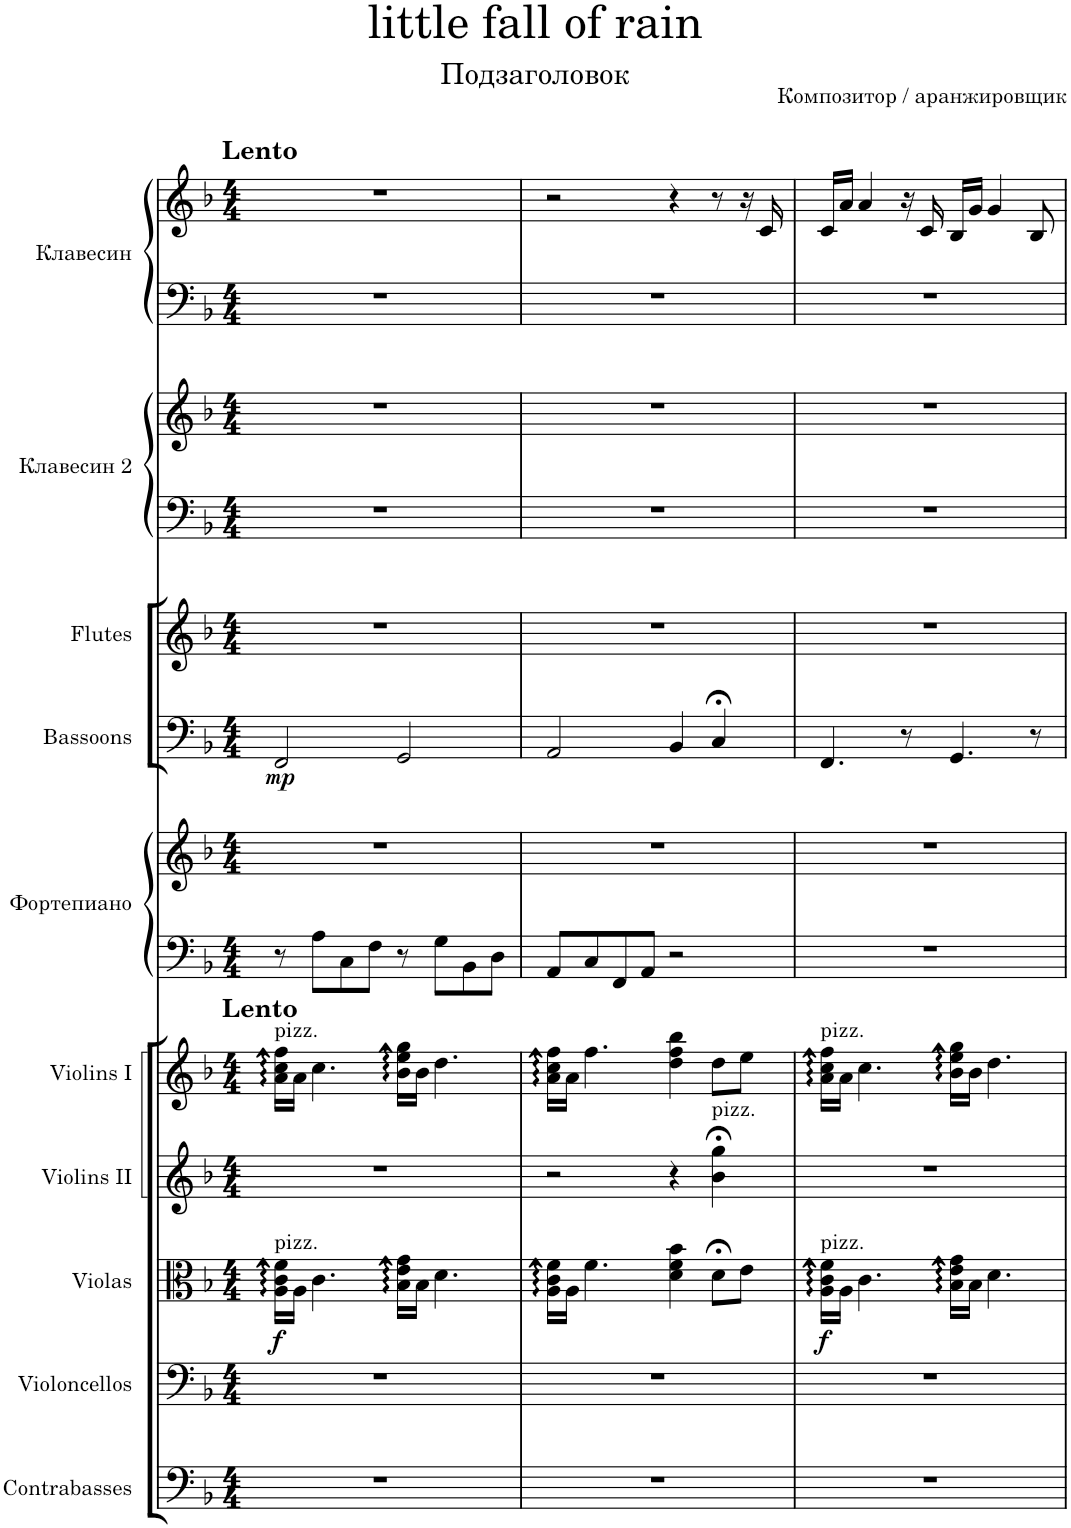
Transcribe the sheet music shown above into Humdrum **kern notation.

**kern	**kern	**kern	**dynam	**kern	**kern	**kern	**kern	**kern	**dynam	**kern	**kern	**kern	**kern	**kern
*part10	*part9	*part8	*part8	*part7	*part6	*part5	*part5	*part4	*part4	*part3	*part2	*part2	*part1	*part1
*staff13	*staff12	*staff11	*staff11	*staff10	*staff9	*staff8	*staff7	*staff6	*staff6	*staff5	*staff4	*staff3	*staff2	*staff1
*I"Contrabasses	*I"Violoncellos	*I"Violas	*	*I"Violins II	*I"Violins I	*I"Фортепиано	*	*I"Bassoons	*	*I"Flutes	*I"Клавесин 2	*	*I"Клавесин	*
*I'Cb.	*I'Vc.	*I'Vla.	*	*I'Vln. II	*I'Vln. I	*	*	*I'Bsn.	*	*I'Fl.	*	*	*	*
*clefF4	*clefF4	*clefC3	*	*clefG2	*clefG2	*clefF4	*clefG2	*clefF4	*	*clefG2	*clefF4	*clefG2	*clefF4	*clefG2
*Trd7c12	*	*	*	*	*	*	*	*	*	*	*	*	*	*
*k[b-]	*k[b-]	*k[b-]	*	*k[b-]	*k[b-]	*k[b-]	*k[b-]	*k[b-]	*	*k[b-]	*k[b-]	*k[b-]	*k[b-]	*k[b-]
*M4/4	*M4/4	*M4/4	*	*M4/4	*M4/4	*M4/4	*M4/4	*M4/4	*	*M4/4	*M4/4	*M4/4	*M4/4	*M4/4
=1	=1	=1	=1	=1	=1	=1	=1	=1	=1	=1	=1	=1	=1	=1
!	!	!	!	!	!	!	!	!	!	!	!	!	!	!LO:TX:a:B:t=Lento
!	!	!	!	!	!LO:TX:a:B:t=Lento	!	!	!	!	!	!	!	!	!
!	!	!	!	!	!LO:TX:a:t=pizz.	!	!	!	!	!	!	!	!	!
!	!	!LO:TX:a:t=pizz.	!	!	!	!	!	!	!	!	!	!	!	!
!	!	!	!LO:DY:b	!	!	!	!	!	!LO:DY:b	!	!	!	!	!
1r	1r	16A\ 16c\ 16f\LL	f	1r	16a\ 16cc\ 16ff\LL	8r	1r	2FF/	mp	1r	1r	1r	1r	1r
.	.	16A\JJ	.	.	16a\JJ	.	.	.	.	.	.	.	.	.
.	.	4.c\	.	.	4.cc\	8A\L	.	.	.	.	.	.	.	.
.	.	.	.	.	.	8C\	.	.	.	.	.	.	.	.
.	.	.	.	.	.	8F\J	.	.	.	.	.	.	.	.
.	.	16B-\ 16e\ 16g\LL	.	.	16b-\ 16ee\ 16gg\LL	8r	.	2GG/	.	.	.	.	.	.
.	.	16B-\JJ	.	.	16b-\JJ	.	.	.	.	.	.	.	.	.
.	.	4.d\	.	.	4.dd\	8G\L	.	.	.	.	.	.	.	.
.	.	.	.	.	.	8BB-\	.	.	.	.	.	.	.	.
.	.	.	.	.	.	8D\J	.	.	.	.	.	.	.	.
=2	=2	=2	=2	=2	=2	=2	=2	=2	=2	=2	=2	=2	=2	=2
1r	1r	16A\ 16c\ 16f\LL	.	2r	16a\ 16cc\ 16ff\LL	8AA/L	1r	2AA/	.	1r	1r	1r	1r	2r
.	.	16A\JJ	.	.	16a\JJ	.	.	.	.	.	.	.	.	.
.	.	4.f\	.	.	4.ff\	8C/	.	.	.	.	.	.	.	.
.	.	.	.	.	.	8FF/	.	.	.	.	.	.	.	.
.	.	.	.	.	.	8AA/J	.	.	.	.	.	.	.	.
.	.	4d\ 4f\ 4b-\	.	4r	4dd\ 4ff\ 4bb-\	2r	.	4BB-/	.	.	.	.	.	4r
!	!	!	!	!LO:TX:a:t=pizz.	!	!	!	!	!	!	!	!	!	!
.	.	8d;<\L	.	4b-\;< 4gg\;<	8dd\L	.	.	4C;</	.	.	.	.	.	8r
.	.	8e\J	.	.	8ee\J	.	.	.	.	.	.	.	.	16r
.	.	.	.	.	.	.	.	.	.	.	.	.	.	16c/
=3	=3	=3	=3	=3	=3	=3	=3	=3	=3	=3	=3	=3	=3	=3
!	!	!	!	!	!LO:TX:a:t=pizz.	!	!	!	!	!	!	!	!	!
!	!	!LO:TX:a:t=pizz.	!	!	!	!	!	!	!	!	!	!	!	!
!	!	!	!LO:DY:b	!	!	!	!	!	!	!	!	!	!	!
1r	1r	16A\ 16c\ 16f\LL	f	1r	16a\ 16cc\ 16ff\LL	1r	1r	4.FF/	.	1r	1r	1r	1r	16c/LL
.	.	16A\JJ	.	.	16a\JJ	.	.	.	.	.	.	.	.	16a/JJ
.	.	4.c\	.	.	4.cc\	.	.	.	.	.	.	.	.	4a/
.	.	.	.	.	.	.	.	8r	.	.	.	.	.	16r
.	.	.	.	.	.	.	.	.	.	.	.	.	.	16c/
.	.	16B-\ 16e\ 16g\LL	.	.	16b-\ 16ee\ 16gg\LL	.	.	4.GG/	.	.	.	.	.	16B-/LL
.	.	16B-\JJ	.	.	16b-\JJ	.	.	.	.	.	.	.	.	16g/JJ
.	.	4.d\	.	.	4.dd\	.	.	.	.	.	.	.	.	4g/
.	.	.	.	.	.	.	.	8r	.	.	.	.	.	8B-/
=	=	=	=	=	=	=	=	=	=	=	=	=	=	=
*-	*-	*-	*-	*-	*-	*-	*-	*-	*-	*-	*-	*-	*-	*-
